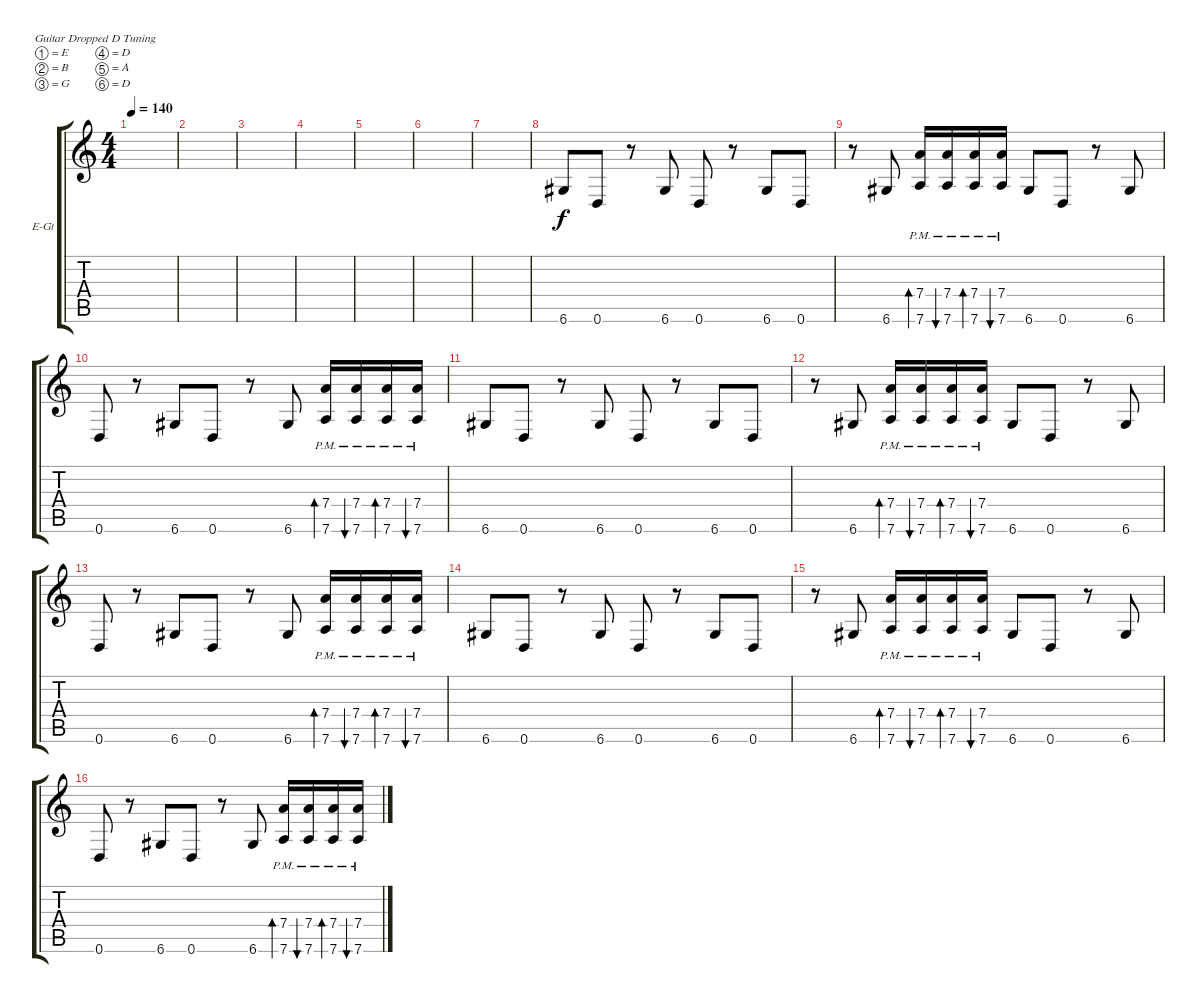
\bracketExtendMode groupsimilarinstruments
\firstSystemTrackNameOrientation horizontal
\otherSystemsTrackNameOrientation horizontal
\track ("Add guitar" "E-Gt") {instrument distortionguitar}
\staff {score tabs}
\tuning (E4 B3 G3 D3 A2 D2)
\ts (4 4)
\tempo 140
\clef g2
\ks c
|
|
|
|
|
|
|
6.6.8 0.6.8 r.8 6.6.8 0.6.8 r.8 6.6.8 0.6.8 |
r.8 6.6.8 (7.6{pm} 7.4{pm}).16{bd 480} (7.4{pm} 7.6{pm}).16{bu 480} (7.6{pm} 7.4{pm}).16{bd 480} (7.4{pm} 7.6{pm}).16{bu 480} 6.6.8 0.6.8 r.8 6.6.8 |
0.6.8 r.8 6.6.8 0.6.8 r.8 6.6.8 (7.6{pm} 7.4{pm}).16{bd 480} (7.6{pm} 7.4{pm}).16{bu 480} (7.6{pm} 7.4{pm}).16{bd 480} (7.6{pm} 7.4{pm}).16{bu 480} |
6.6.8 0.6.8 r.8 6.6.8 0.6.8 r.8 6.6.8 0.6.8 |
r.8 6.6.8 (7.6{pm} 7.4{pm}).16{bd 480} (7.6{pm} 7.4{pm}).16{bu 480} (7.6{pm} 7.4{pm}).16{bd 480} (7.6{pm} 7.4{pm}).16{bu 480} 6.6.8 0.6.8 r.8 6.6.8 |
0.6.8 r.8 6.6.8 0.6.8 r.8 6.6.8 (7.6{pm} 7.4{pm}).16{bd 480} (7.6{pm} 7.4{pm}).16{bu 480} (7.6{pm} 7.4{pm}).16{bd 480} (7.6{pm} 7.4{pm}).16{bu 480} |
6.6.8 0.6.8 r.8 6.6.8 0.6.8 r.8 6.6.8 0.6.8 |
r.8 6.6.8 (7.6{pm} 7.4{pm}).16{bd 480} (7.6{pm} 7.4{pm}).16{bu 480} (7.6{pm} 7.4{pm}).16{bd 480} (7.6{pm} 7.4{pm}).16{bu 480} 6.6.8 0.6.8 r.8 6.6.8 |
0.6.8 r.8 6.6.8 0.6.8 r.8 6.6.8 (7.6{pm} 7.4{pm}).16{bd 480} (7.6{pm} 7.4{pm}).16{bu 480} (7.6{pm} 7.4{pm}).16{bd 480} (7.6{pm} 7.4{pm}).16{bu 480}
